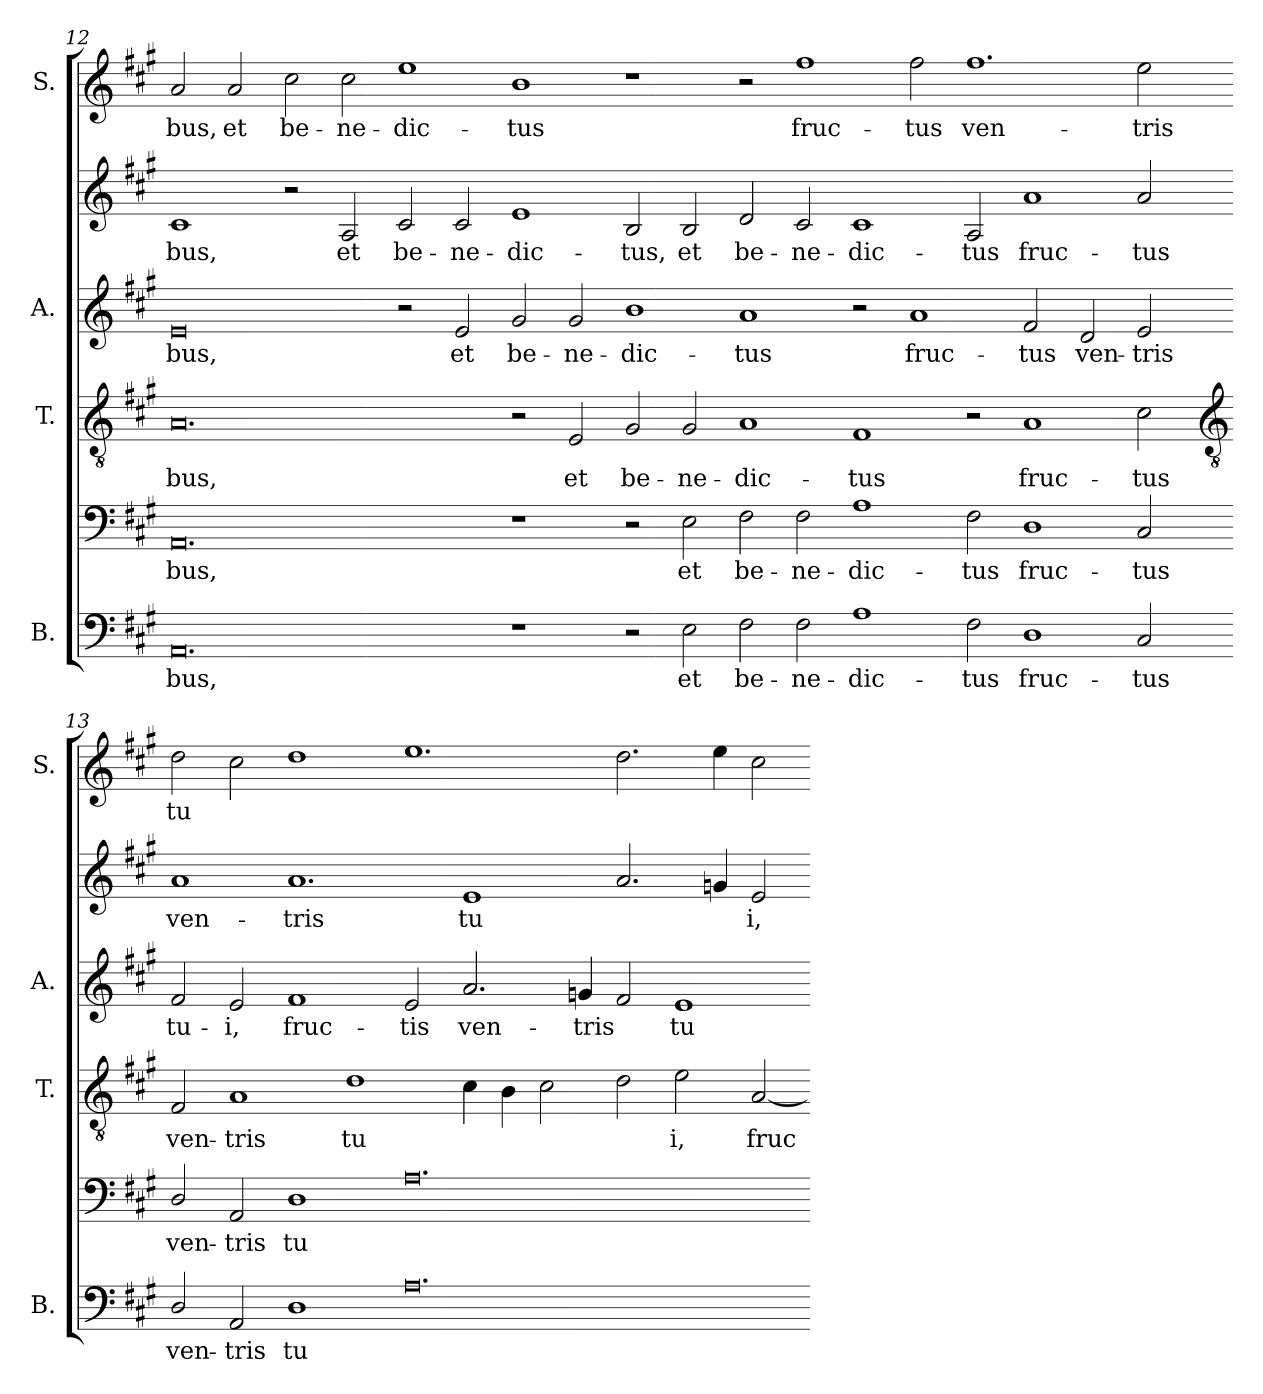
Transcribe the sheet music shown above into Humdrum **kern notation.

**kern	**text	**kern	**text	**kern	**text	**kern	**text	**kern	**text	**kern	**text
*part4	*part4	*part4	*part4	*part3	*part3	*part2	*part2	*part2	*part2	*part1	*part1
*staff6	*staff6	*staff5	*staff5	*staff4	*staff4	*staff3	*staff3	*staff2	*staff2	*staff1	*staff1
*I"B.	*	*	*	*I"T.	*	*I"A.	*	*	*	*I"S.	*
*I'B.	*	*	*	*I'T.	*	*I'A.	*	*	*	*I'S.	*
!!LO:LB:g=z
*clefF4	*	*clefF4	*	*clefGv2	*	*clefG2	*	*clefG2	*	*clefG2	*
*k[f#c#g#]	*	*k[f#c#g#]	*	*k[f#c#g#]	*	*k[f#c#g#]	*	*k[f#c#g#]	*	*k[f#c#g#]	*
*A:	*	*A:	*	*A:	*	*A:	*	*A:	*	*A:	*
=12	=12	=12	=12	=12	=12	=12	=12	=12	=12	=12	=12
!	!LO:LY:b	!	!LO:LY:b	!	!LO:LY:b	!	!LO:LY:b	!	!LO:LY:b	!	!LO:LY:b
0.AA	bus,	0.AA	bus,	0.A	-bus,	0e	bus,	1c#	-bus,	2a	bus,
!	!	!	!	!	!	!	!	!	!	!	!LO:LY:b
.	.	.	.	.	.	.	.	.	.	2a	et
!	!	!	!	!	!	!	!	!	!	!	!LO:LY:b
.	.	.	.	.	.	.	.	2r	.	2cc#	be-
!	!	!	!	!	!	!	!	!	!LO:LY:b	!	!LO:LY:b
.	.	.	.	.	.	.	.	2A	et	2cc#	-ne-
!	!	!	!	!	!	!	!	!	!LO:LY:b	!	!LO:LY:b
.	.	.	.	.	.	2r	.	2c#	be-	1ee	-dic-
!	!	!	!	!	!	!	!LO:LY:b	!	!LO:LY:b	!	!
.	.	.	.	.	.	2e	et	2c#	-ne-	.	.
!	!	!	!	!	!	!	!LO:LY:b	!	!LO:LY:b	!	!LO:LY:b
1r	.	1r	.	2r	.	2g#	be-	1e	-dic-	1b	-tus
!	!	!	!	!	!LO:LY:b	!	!LO:LY:b	!	!	!	!
.	.	.	.	2E	et	2g#	-ne-	.	.	.	.
!	!	!	!	!	!LO:LY:b	!	!LO:LY:b	!	!LO:LY:b	!	!
2r	.	2r	.	2G#	be-	1b/	-dic-	2B	-tus,	1r	.
!	!LO:LY:b	!	!LO:LY:b	!	!LO:LY:b	!	!	!	!LO:LY:b	!	!
2E	et	2E	et	2G#	-ne-	.	.	2B	et	.	.
!	!LO:LY:b	!	!LO:LY:b	!	!LO:LY:b	!	!LO:LY:b	!	!LO:LY:b	!	!
2F#	be-	2F#	be-	1A	-dic-	1a	-tus	2d	be-	2r	.
!	!LO:LY:b	!	!LO:LY:b	!	!	!	!	!	!LO:LY:b	!	!LO:LY:b
2F#	-ne-	2F#	-ne-	.	.	.	.	2c#	-ne-	1ff#	fruc-
!	!LO:LY:b	!	!LO:LY:b	!	!LO:LY:b	!	!	!	!LO:LY:b	!	!
1A	-dic-	1A	-dic-	1F#	-tus	2r	.	1c#	-dic-	.	.
!	!	!	!	!	!	!	!LO:LY:b	!	!	!	!LO:LY:b
.	.	.	.	.	.	1a	fruc-	.	.	2ff#	-tus
!	!LO:LY:b	!	!LO:LY:b	!	!	!	!	!	!LO:LY:b	!	!LO:LY:b
2F#	-tus	2F#	-tus	2r	.	.	.	2A	-tus	1.ff#	ven-
!	!LO:LY:b	!	!LO:LY:b	!	!LO:LY:b	!	!LO:LY:b	!	!LO:LY:b	!	!
1D	fruc-	1D	fruc-	1A	fruc-	2f#	-tus	1a	fruc-	.	.
!	!	!	!	!	!	!	!LO:LY:b	!	!	!	!
.	.	.	.	.	.	2d	ven-	.	.	.	.
!	!LO:LY:b	!	!LO:LY:b	!	!LO:LY:b	!	!LO:LY:b	!	!LO:LY:b	!	!LO:LY:b
2C#	-tus	2C#	-tus	2c#	-tus	2e	-tris	2a	-tus	2ee	-tris
!!LO:LB:g=z
=13-	=13-	=13-	=13-	=13-	=13-	=13-	=13-	=13-	=13-	=13-	=13-
*	*	*	*	*clefGv2	*	*	*	*	*	*	*
!	!LO:LY:b	!	!LO:LY:b	!	!LO:LY:b	!	!LO:LY:b	!	!LO:LY:b	!	!LO:LY:b
2D/	ven-	2D/	ven-	2F#	ven-	2f#	tu-	1a	ven-	2dd	tu
!	!LO:LY:b	!	!LO:LY:b	!	!LO:LY:b	!	!LO:LY:b	!	!	!	!
2AA	-tris	2AA	-tris	1A	-tris	2e	-i,	.	.	2cc#	.
!	!LO:LY:b	!	!LO:LY:b	!	!	!	!LO:LY:b	!	!LO:LY:b	!	!
1D	tu	1D	tu	.	.	1f#	fruc-	1.a	-tris	1dd	.
!	!	!	!	!	!LO:LY:b	!	!	!	!	!	!
.	.	.	.	1d	tu	.	.	.	.	.	.
!	!	!	!	!	!	!	!LO:LY:b	!	!	!	!
0.A	.	0.A	.	.	.	2e	-tis	.	.	1.ee	.
!	!	!	!	!	!	!	!LO:LY:b	!	!LO:LY:b	!	!
.	.	.	.	4c#	.	2.a	ven-	1e	tu	.	.
.	.	.	.	4B	.	.	.	.	.	.	.
.	.	.	.	2c#	.	.	.	.	.	.	.
!	!	!	!	!	!	!	!LO:LY:b	!	!	!	!
.	.	.	.	.	.	4gn	-tris	.	.	.	.
.	.	.	.	2d	.	2f#	.	2.a	.	2.dd	.
!	!	!	!	!	!LO:LY:b	!	!LO:LY:b	!	!	!	!
.	.	.	.	2e	i,	1e	tu-	.	.	.	.
.	.	.	.	.	.	.	.	4gn	.	4ee	.
!	!	!	!	!	!LO:LY:b	!	!	!	!LO:LY:b	!	!
.	.	.	.	[2A	fruc	.	.	2e	i,	2cc#	.
=-	=-	=-	=-	=-	=-	=-	=-	=-	=-	=-	=-
*-	*-	*-	*-	*-	*-	*-	*-	*-	*-	*-	*-
